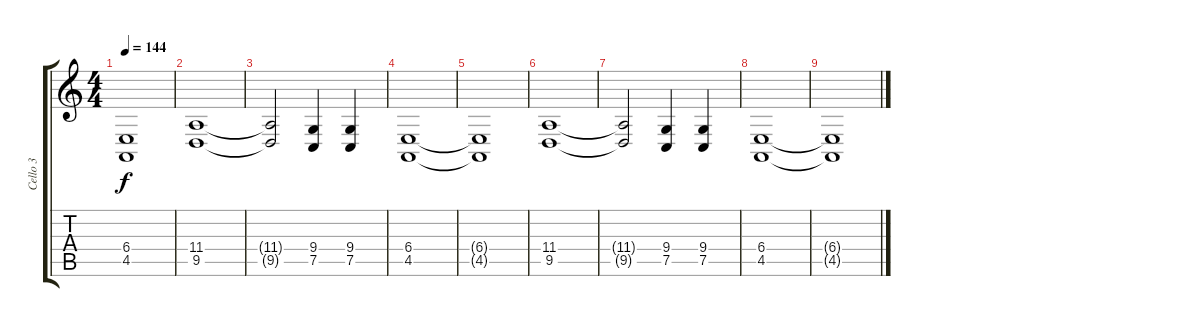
\track ("Cello 3" "Cello 3") {instrument cello}
\staff {score tabs}
\tuning (C4 G3 Eb3 Bb2 F2 C2) {hide}
\ts (4 4)
\tempo 144
\clef g2
\ks c
(6.4{t} 4.5{t}).1{dy f} |
(11.4 9.5).1 |
(11.4{t} 9.5{t}).2 (9.4 7.5).4 (9.4 7.5).4 |
(6.4 4.5).1 |
(6.4{t} 4.5{t}).1 |
(11.4 9.5).1 |
(11.4{t} 9.5{t}).2 (9.4 7.5).4 (9.4 7.5).4 |
(6.4 4.5).1 |
(6.4{t} 4.5{t}).1
